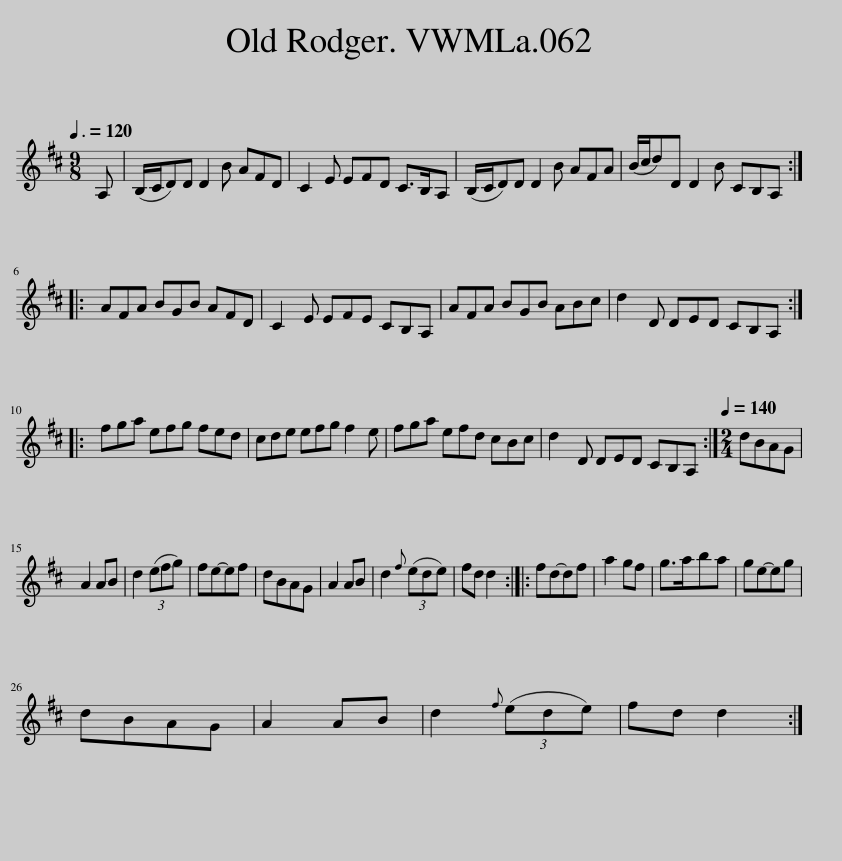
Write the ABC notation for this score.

X:1
L:1/8
Q:3/8=120
M:9/8
I:linebreak $
K:D
V:1 treble
V:1
 A, | (B,/C/D)D D2 B AFD | C2 E EFD C>B,A, | (B,/C/D)D D2 B AFA | (B/c/d)D D2 B CB,A, ::$ %5
 AFA BGB AFD | C2 E EFE CB,A, | AFA BGB ABc | d2 D DED CB,A, ::$ fga efg fed | %10
 cde efg f2 e | fga efd cBc | d2 D DED CB,A, :|[M:2/4][Q:1/4=140] dBAG |$ A2 AB | %15
 d2 (3(efg) | fe-ef | dBAG | A2 AB | d2{f} (3(ede) | %20
 fd d2 :: fd-df | a2 gf | g>aba | ge-eg |$ %25
 dBAG | A2 AB | d2{f} (3(ede) | fd d2 :| %29
